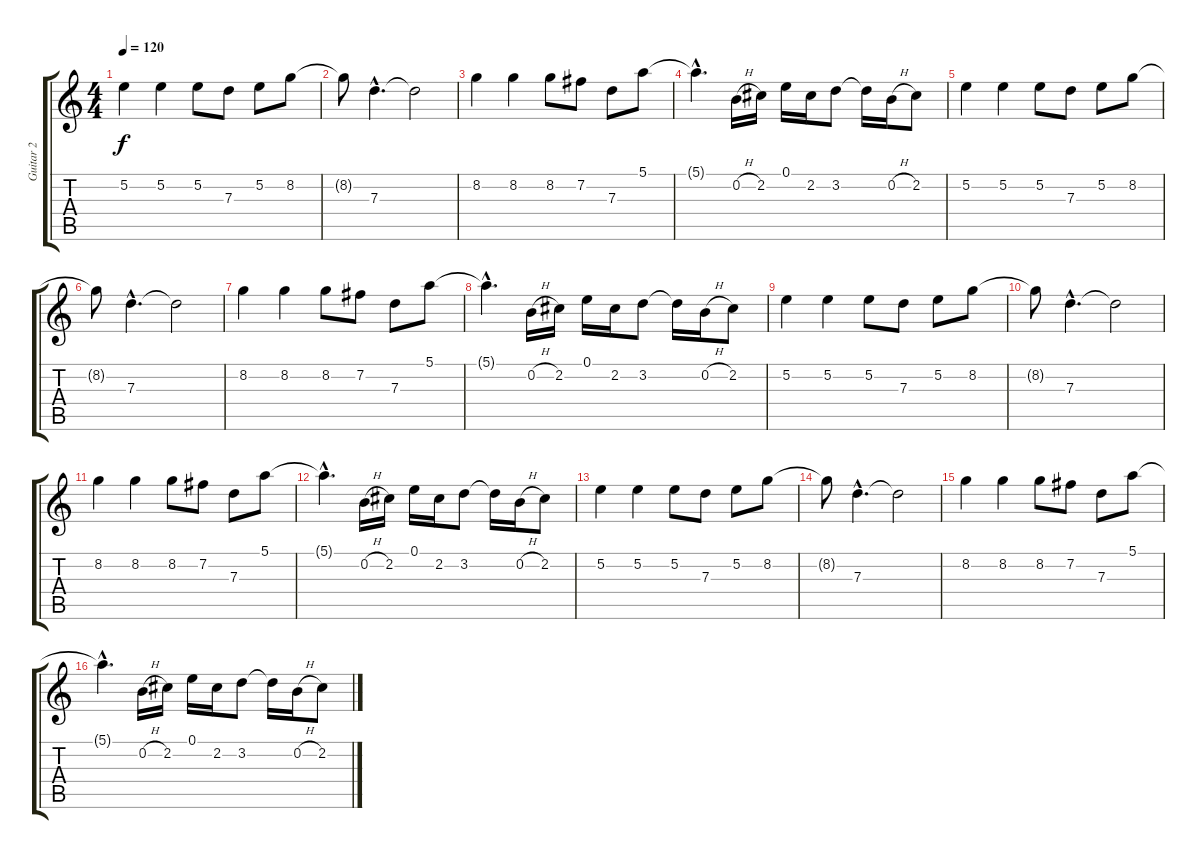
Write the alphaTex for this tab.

\track ("Guitar 2" "Guitar 2") {instrument electricguitarclean}
\staff {score tabs}
\tuning (E4 B3 G3 D3 A2 E2) {hide}
\ts (4 4)
\tempo 120
\clef g2
\ks c
5.2.4{dy f} 5.2.4 5.2.8 7.3.8 5.2.8 8.2.8 |
8.2{t}.8 7.3{hac}.4{d} 7.3{t}.2 |
8.2.4 8.2.4 8.2.8 7.2.8 7.3.8 5.1.8 |
5.1{hac t}.4{d} 0.2{h}.16 2.2.16 0.1.16 2.2.16 3.2.8 3.2{t}.16 0.2{h}.16 2.2.8 |
5.2.4 5.2.4 5.2.8 7.3.8 5.2.8 8.2.8 |
8.2{t}.8 7.3{hac}.4{d} 7.3{t}.2 |
8.2.4 8.2.4 8.2.8 7.2.8 7.3.8 5.1.8 |
5.1{hac t}.4{d} 0.2{h}.16 2.2.16 0.1.16 2.2.16 3.2.8 3.2{t}.16 0.2{h}.16 2.2.8 |
5.2.4 5.2.4 5.2.8 7.3.8 5.2.8 8.2.8 |
8.2{t}.8 7.3{hac}.4{d} 7.3{t}.2 |
8.2.4 8.2.4 8.2.8 7.2.8 7.3.8 5.1.8 |
5.1{hac t}.4{d} 0.2{h}.16 2.2.16 0.1.16 2.2.16 3.2.8 3.2{t}.16 0.2{h}.16 2.2.8 |
5.2.4 5.2.4 5.2.8 7.3.8 5.2.8 8.2.8 |
8.2{t}.8 7.3{hac}.4{d} 7.3{t}.2 |
8.2.4 8.2.4 8.2.8 7.2.8 7.3.8 5.1.8 |
5.1{hac t}.4{d} 0.2{h}.16 2.2.16 0.1.16 2.2.16 3.2.8 3.2{t}.16 0.2{h}.16 2.2.8
